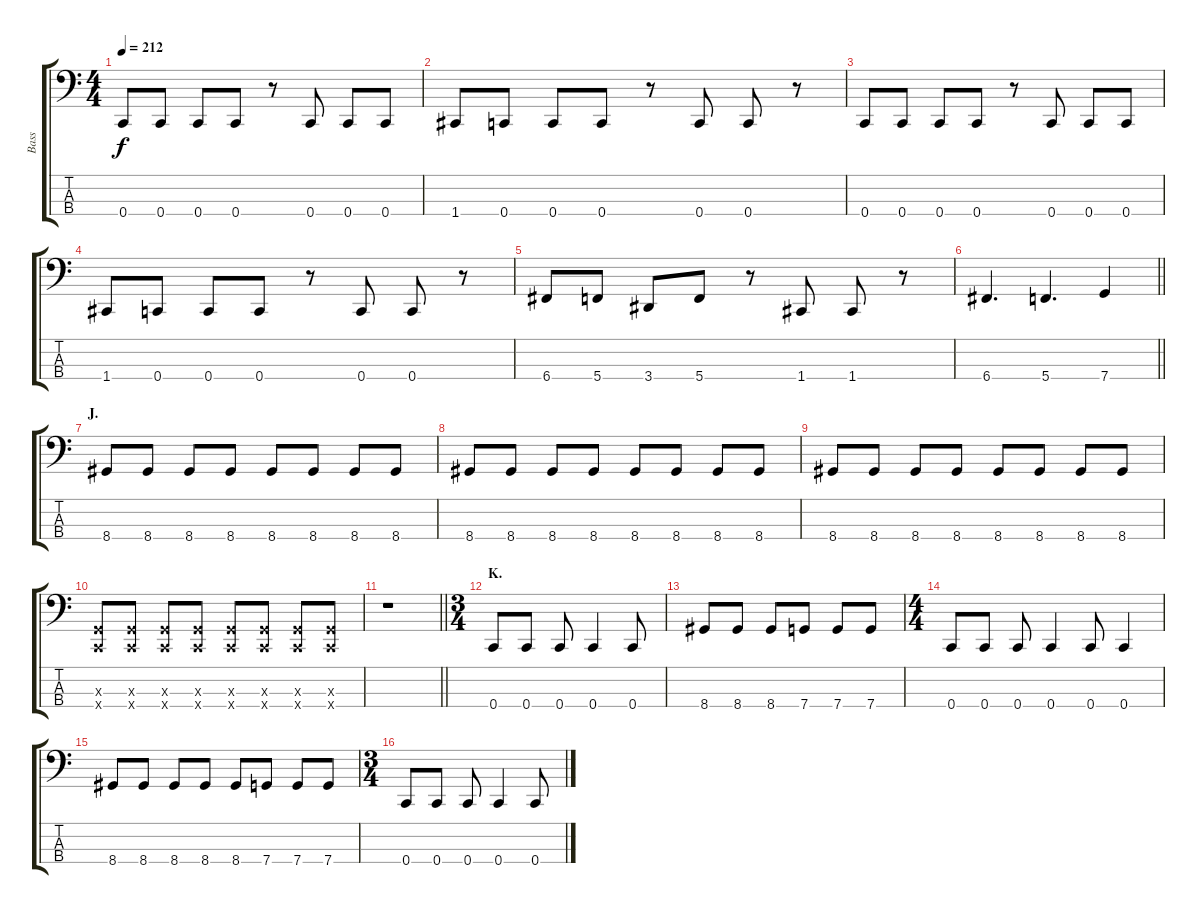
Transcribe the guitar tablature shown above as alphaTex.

\track ("Bass" "Bass") {instrument electricbasspick}
\staff {score tabs}
\tuning (F2 C2 G1 C1) {hide}
\ts (4 4)
\tempo 212
\clef f4
\ks c
0.4.8{dy f} 0.4.8 0.4.8 0.4.8 r.8 0.4.8 0.4.8 0.4.8 |
1.4.8 0.4.8 0.4.8 0.4.8 r.8 0.4.8 0.4.8 r.8 |
0.4.8 0.4.8 0.4.8 0.4.8 r.8 0.4.8 0.4.8 0.4.8 |
1.4.8 0.4.8 0.4.8 0.4.8 r.8 0.4.8 0.4.8 r.8 |
6.4.8 5.4.8 3.4.8 5.4.8 r.8 1.4.8 1.4.8 r.8 |
\barLineRight lightlight
6.4.4{d} 5.4.4{d} 7.4.4 |
\section ("" "J.")
8.4.8 8.4.8 8.4.8 8.4.8 8.4.8 8.4.8 8.4.8 8.4.8 |
8.4.8 8.4.8 8.4.8 8.4.8 8.4.8 8.4.8 8.4.8 8.4.8 |
8.4.8 8.4.8 8.4.8 8.4.8 8.4.8 8.4.8 8.4.8 8.4.8 |
(0.3{x} 0.4{x}).8 (0.3{x} 0.4{x}).8 (0.3{x} 0.4{x}).8 (0.3{x} 0.4{x}).8 (0.3{x} 0.4{x}).8 (0.3{x} 0.4{x}).8 (0.3{x} 0.4{x}).8 (0.3{x} 0.4{x}).8 |
\barLineRight lightlight
r.1 |
\ts (3 4)
\section ("" "K.")
0.4.8 0.4.8 0.4.8 0.4.4 0.4.8 |
8.4.8 8.4.8 8.4.8 7.4.8 7.4.8 7.4.8 |
\ts (4 4)
0.4.8 0.4.8 0.4.8 0.4.4 0.4.8 0.4.4 |
8.4.8 8.4.8 8.4.8 8.4.8 8.4.8 7.4.8 7.4.8 7.4.8 |
\ts (3 4)
0.4.8 0.4.8 0.4.8 0.4.4 0.4.8
